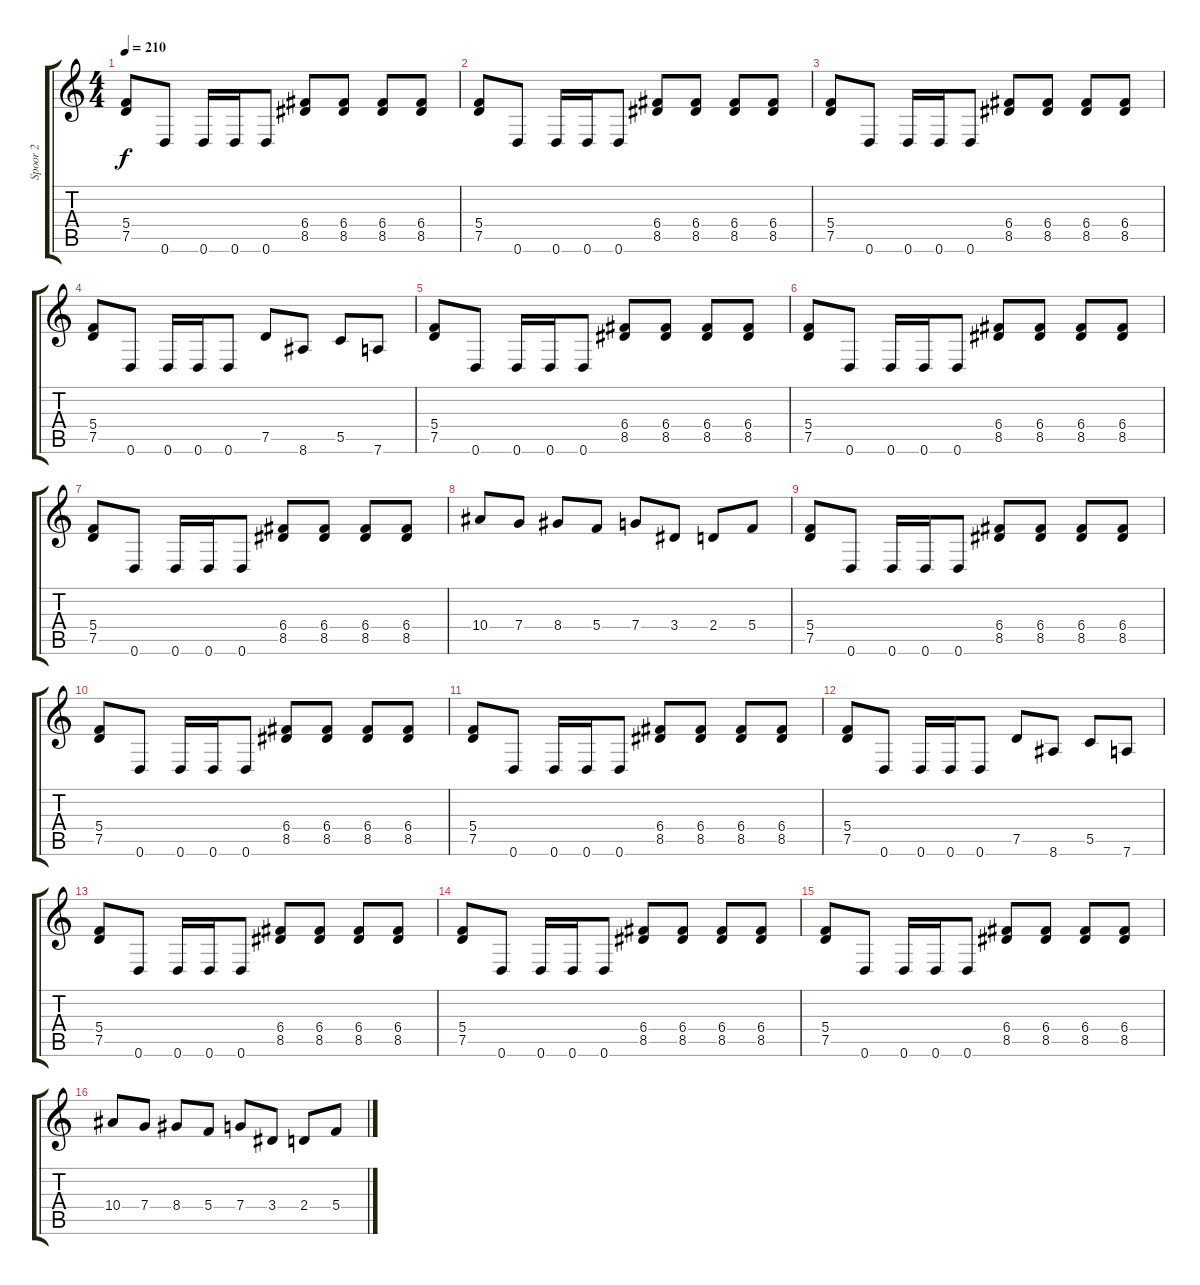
\track ("Spoor 2" "Spoor 2") {instrument distortionguitar}
\staff {score tabs}
\tuning (D4 A3 F3 C3 G2 D2) {hide}
\ts (4 4)
\tempo 210
\clef g2
\ks c
(5.4 7.5).8{dy f instrument distortionguitar} 0.6.8 0.6.16 0.6.16 0.6.8 (6.4 8.5).8 (6.4 8.5).8 (6.4 8.5).8 (6.4 8.5).8 |
(5.4 7.5).8 0.6.8 0.6.16 0.6.16 0.6.8 (6.4 8.5).8 (6.4 8.5).8 (6.4 8.5).8 (6.4 8.5).8 |
(5.4 7.5).8 0.6.8 0.6.16 0.6.16 0.6.8 (6.4 8.5).8 (6.4 8.5).8 (6.4 8.5).8 (6.4 8.5).8 |
(5.4 7.5).8 0.6.8 0.6.16 0.6.16 0.6.8 7.5.8 8.6.8 5.5.8 7.6.8 |
(5.4 7.5).8 0.6.8 0.6.16 0.6.16 0.6.8 (6.4 8.5).8 (6.4 8.5).8 (6.4 8.5).8 (6.4 8.5).8 |
(5.4 7.5).8 0.6.8 0.6.16 0.6.16 0.6.8 (6.4 8.5).8 (6.4 8.5).8 (6.4 8.5).8 (6.4 8.5).8 |
(5.4 7.5).8 0.6.8 0.6.16 0.6.16 0.6.8 (6.4 8.5).8 (6.4 8.5).8 (6.4 8.5).8 (6.4 8.5).8 |
10.4.8 7.4.8 8.4.8 5.4.8 7.4.8 3.4.8 2.4.8 5.4.8 |
(5.4 7.5).8 0.6.8 0.6.16 0.6.16 0.6.8 (6.4 8.5).8 (6.4 8.5).8 (6.4 8.5).8 (6.4 8.5).8 |
(5.4 7.5).8 0.6.8 0.6.16 0.6.16 0.6.8 (6.4 8.5).8 (6.4 8.5).8 (6.4 8.5).8 (6.4 8.5).8 |
(5.4 7.5).8 0.6.8 0.6.16 0.6.16 0.6.8 (6.4 8.5).8 (6.4 8.5).8 (6.4 8.5).8 (6.4 8.5).8 |
(5.4 7.5).8 0.6.8 0.6.16 0.6.16 0.6.8 7.5.8 8.6.8 5.5.8 7.6.8 |
(5.4 7.5).8 0.6.8 0.6.16 0.6.16 0.6.8 (6.4 8.5).8 (6.4 8.5).8 (6.4 8.5).8 (6.4 8.5).8 |
(5.4 7.5).8 0.6.8 0.6.16 0.6.16 0.6.8 (6.4 8.5).8 (6.4 8.5).8 (6.4 8.5).8 (6.4 8.5).8 |
(5.4 7.5).8 0.6.8 0.6.16 0.6.16 0.6.8 (6.4 8.5).8 (6.4 8.5).8 (6.4 8.5).8 (6.4 8.5).8 |
10.4.8 7.4.8 8.4.8 5.4.8 7.4.8 3.4.8 2.4.8 5.4.8
